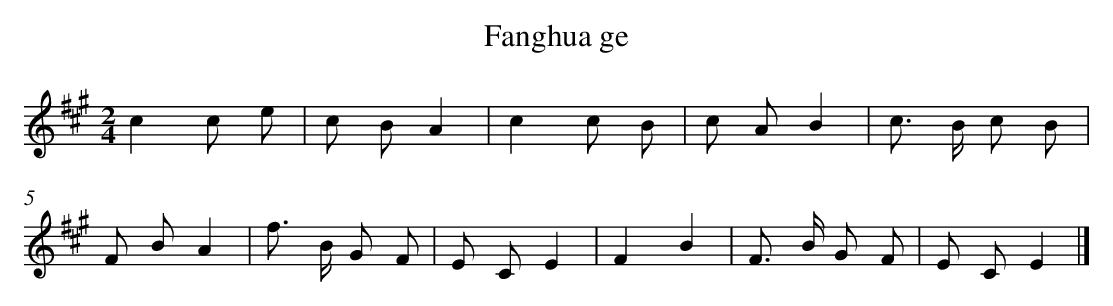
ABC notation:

X:1
T: Fanghua ge
L: 1/8
M: 2/4
K: A
c2c e [I:setbarnb 1]|
c BA2 |
c2c B |
c AB2 |
c> B c B |
F BA2 |
f> B G F |
E CE2 |
F2B2 |
F> B G F |
E CE2 |]
